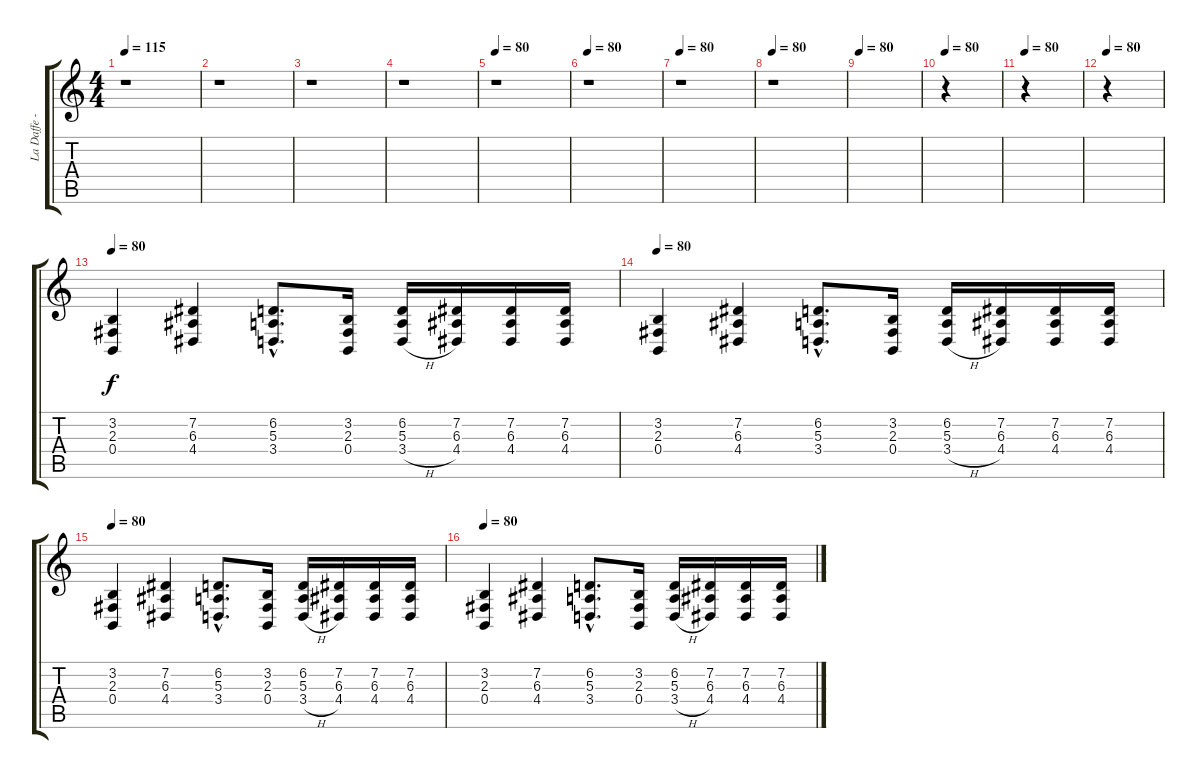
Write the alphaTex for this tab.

\track ("La Daffe - Keyboards" "La Daffe -") {instrument stringensemble1}
\staff {score tabs}
\tuning (Db4 Ab3 E3 B2 Gb2 B1) {hide}
\ts (4 4)
\tempo 115
\clef g2
\ks c
r.1{dy f} |
r.1 |
r.1 |
r.1 |
\tempo 80
r.1 |
\tempo 80
r.1 |
\tempo 80
r.1 |
\tempo 80
r.1 |
\tempo 80
|
\tempo 80
r.4 |
\tempo 80
r.4 |
\tempo 80
r.4 |
\tempo 80
(3.2 2.3 0.4).4 (7.2 6.3 4.4).4 (6.2{hac} 5.3{hac} 3.4{hac}).8{d} (3.2 2.3 0.4).16 (6.2 5.3 3.4{h}).16 (7.2 6.3 4.4).16 (7.2 6.3 4.4).16 (7.2 6.3 4.4).16 |
\tempo 80
(3.2 2.3 0.4).4 (7.2 6.3 4.4).4 (6.2{hac} 5.3{hac} 3.4{hac}).8{d} (3.2 2.3 0.4).16 (6.2 5.3 3.4{h}).16 (7.2 6.3 4.4).16 (7.2 6.3 4.4).16 (7.2 6.3 4.4).16 |
\tempo 80
(3.2 2.3 0.4).4 (7.2 6.3 4.4).4 (6.2{hac} 5.3{hac} 3.4{hac}).8{d} (3.2 2.3 0.4).16 (6.2 5.3 3.4{h}).16 (7.2 6.3 4.4).16 (7.2 6.3 4.4).16 (7.2 6.3 4.4).16 |
\tempo 80
(3.2 2.3 0.4).4 (7.2 6.3 4.4).4 (6.2{hac} 5.3{hac} 3.4{hac}).8{d} (3.2 2.3 0.4).16 (6.2 5.3 3.4{h}).16 (7.2 6.3 4.4).16 (7.2 6.3 4.4).16 (7.2 6.3 4.4).16
